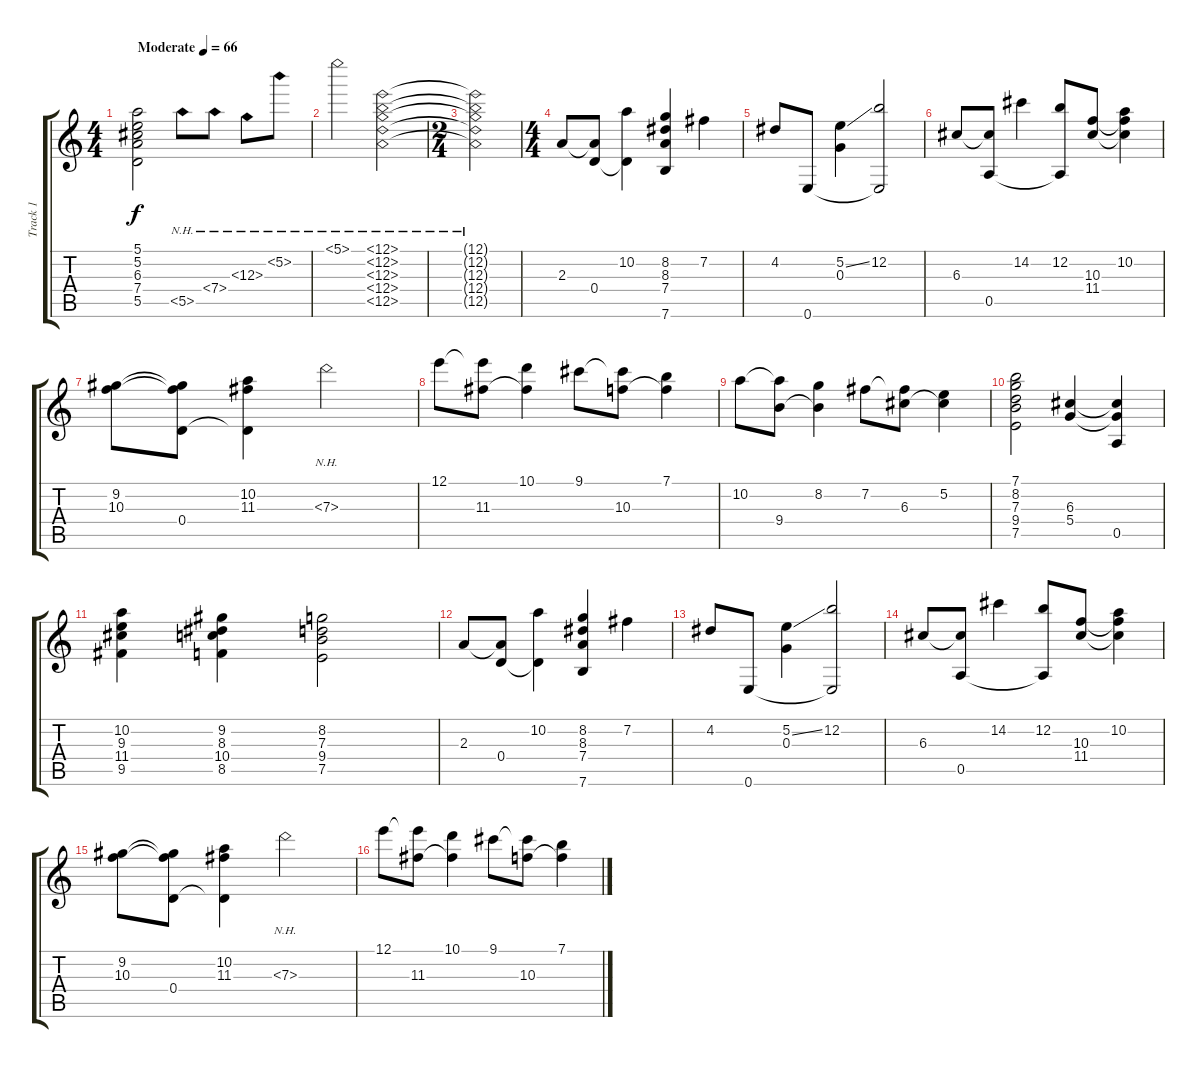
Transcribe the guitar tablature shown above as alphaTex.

\track ("Track 1" "Track 1") {instrument acousticguitarsteel}
\staff {score tabs}
\tuning (E4 B3 G3 D3 A2 E2) {hide}
\ts (4 4)
\tempo (66 "Moderate")
\clef g2
\ks c
(5.1 5.2 6.3 7.4 5.5).2{dy f instrument acousticguitarsteel} 5.5{nh}.8 7.4{nh}.8 6.3{nh}.8 5.2{nh}.8 |
5.1{nh}.2 (12.1{nh} 12.2{nh} 12.3{nh} 12.4{nh} 12.5{nh}).2 |
\ts (2 4)
(12.1{nh t} 12.2{nh t} 12.3{nh t} 12.4{nh t} 12.5{nh t}).2 |
\ts (4 4)
2.3.8 (2.3{t} 0.4).8 (10.2 0.4{t}).4 (8.2 8.3 7.4 7.6).4 7.2.4 |
4.2.8 0.6.8 (5.2{ss} 0.3).4 (12.2 0.6{t}).2 |
6.3.8 (6.3{t} 0.5).8 14.2.4 (12.2 0.5{t}).8 (10.3 11.4).8 (10.2 10.3{t} 11.4{t}).4 |
(9.2 10.3).8 (9.2{t} 10.3{t} 0.4).8 (10.2 11.3 0.4{t}).4 7.3{nh}.2 |
12.1.8 (12.1{t} 11.3).8 (10.1 11.3{t}).4 9.1.8 (9.1{t} 10.3).8 (7.1 10.3{t}).4 |
10.2.8 (10.2{t} 9.4).8 (8.2 9.4{t}).4 7.2.8 (7.2{t} 6.3).8 (5.2 6.3{t}).4 |
(7.1 8.2 7.3 9.4 7.5).2 (6.3 5.4).4 (6.3{t} 5.4{t} 0.5).4 |
(10.2 9.3 11.4 9.5).4 (9.2 8.3 10.4 8.5).4 (8.2 7.3 9.4 7.5).2 |
2.3.8 (2.3{t} 0.4).8 (10.2 0.4{t}).4 (8.2 8.3 7.4 7.6).4 7.2.4 |
4.2.8 0.6.8 (5.2{ss} 0.3).4 (12.2 0.6{t}).2 |
6.3.8 (6.3{t} 0.5).8 14.2.4 (12.2 0.5{t}).8 (10.3 11.4).8 (10.2 10.3{t} 11.4{t}).4 |
(9.2 10.3).8 (9.2{t} 10.3{t} 0.4).8 (10.2 11.3 0.4{t}).4 7.3{nh}.2 |
12.1.8 (12.1{t} 11.3).8 (10.1 11.3{t}).4 9.1.8 (9.1{t} 10.3).8 (7.1 10.3{t}).4
